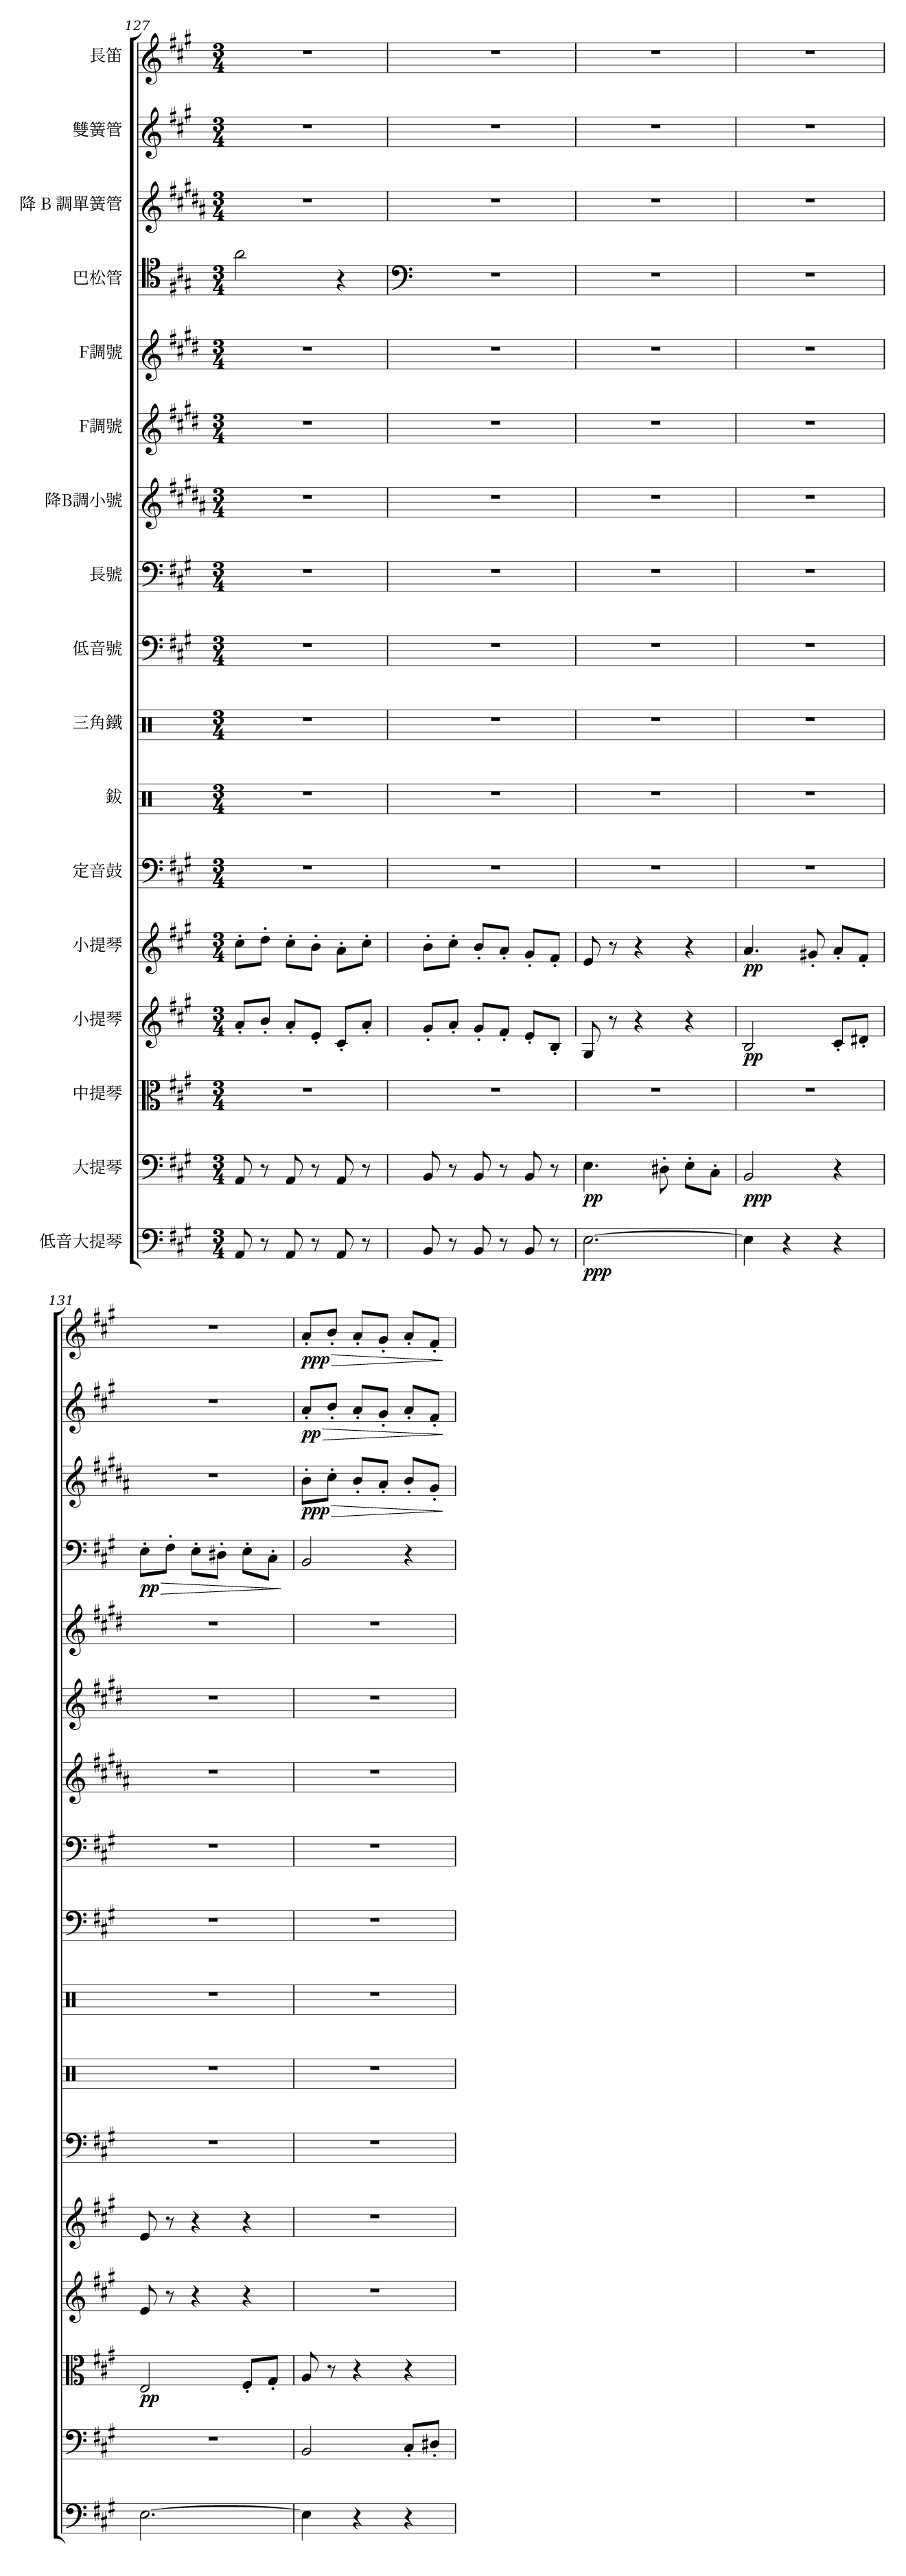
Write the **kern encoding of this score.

**kern	**dynam	**kern	**dynam	**kern	**dynam	**kern	**dynam	**kern	**dynam	**kern	**kern	**kern	**kern	**kern	**kern	**kern	**kern	**kern	**dynam	**kern	**dynam	**kern	**dynam	**kern	**dynam
*part17	*part17	*part16	*part16	*part15	*part15	*part14	*part14	*part13	*part13	*part12	*part11	*part10	*part9	*part8	*part7	*part6	*part5	*part4	*part4	*part3	*part3	*part2	*part2	*part1	*part1
*staff17	*staff17	*staff16	*staff16	*staff15	*staff15	*staff14	*staff14	*staff13	*staff13	*staff12	*staff11	*staff10	*staff9	*staff8	*staff7	*staff6	*staff5	*staff4	*staff4	*staff3	*staff3	*staff2	*staff2	*staff1	*staff1
*I"低音大提琴	*	*I"大提琴	*	*I"中提琴	*	*I"小提琴	*	*I"小提琴	*	*I"定音鼓	*I"鈸	*I"三角鐵	*I"低音號	*I"長號	*I"降B調小號	*I"F調號	*I"F調號	*I"巴松管	*	*I"降 B 調單簧管	*	*I"雙簧管	*	*I"長笛	*
*clefF4	*	*clefF4	*	*clefC3	*	*clefG2	*	*clefG2	*	*clefF4	*clefX	*clefX	*clefF4	*clefF4	*clefG2	*clefG2	*clefG2	*clefC4	*	*clefG2	*	*clefG2	*	*clefG2	*
*ITrd7c12	*	*	*	*	*	*	*	*	*	*	*	*	*	*	*ITrd1c2	*ITrd4c7	*ITrd4c7	*	*	*ITrd1c2	*	*	*	*	*
*k[f#c#g#]	*	*k[f#c#g#]	*	*k[f#c#g#]	*	*k[f#c#g#]	*	*k[f#c#g#]	*	*k[f#c#g#]	*k[]	*k[]	*k[f#c#g#]	*k[f#c#g#]	*k[f#c#g#]	*k[f#c#g#]	*k[f#c#g#]	*k[f#c#g#]	*	*k[f#c#g#]	*	*k[f#c#g#]	*	*k[f#c#g#]	*
*M3/4	*	*M3/4	*	*M3/4	*	*M3/4	*	*M3/4	*	*M3/4	*M3/4	*M3/4	*M3/4	*M3/4	*M3/4	*M3/4	*M3/4	*M3/4	*	*M3/4	*	*M3/4	*	*M3/4	*
=127	=127	=127	=127	=127	=127	=127	=127	=127	=127	=127	=127	=127	=127	=127	=127	=127	=127	=127	=127	=127	=127	=127	=127	=127	=127
8AAA/	.	8AA/	.	2.r	.	8a'/L	.	8cc#'\L	.	2.r	2.r	2.r	2.r	2.r	2.r	2.r	2.r	2a\	.	2.r	.	2.r	.	2.r	.
8r	.	8r	.	.	.	8b'/J	.	8dd'\J	.	.	.	.	.	.	.	.	.	.	.	.	.	.	.	.	.
8AAA/	.	8AA/	.	.	.	8a'/L	.	8cc#'\L	.	.	.	.	.	.	.	.	.	.	.	.	.	.	.	.	.
8r	.	8r	.	.	.	8e'/J	.	8b'\J	.	.	.	.	.	.	.	.	.	.	.	.	.	.	.	.	.
8AAA/	.	8AA/	.	.	.	8c#'/L	.	8a'\L	.	.	.	.	.	.	.	.	.	4r	.	.	.	.	.	.	.
8r	.	8r	.	.	.	8a'/J	.	8cc#'\J	.	.	.	.	.	.	.	.	.	.	.	.	.	.	.	.	.
=128	=128	=128	=128	=128	=128	=128	=128	=128	=128	=128	=128	=128	=128	=128	=128	=128	=128	=128	=128	=128	=128	=128	=128	=128	=128
*	*	*	*	*	*	*	*	*	*	*	*	*	*	*	*	*	*	*clefF4	*	*	*	*	*	*	*
8BBB/	.	8BB/	.	2.r	.	8g#'/L	.	8b'\L	.	2.r	2.r	2.r	2.r	2.r	2.r	2.r	2.r	2.r	.	2.r	.	2.r	.	2.r	.
8r	.	8r	.	.	.	8a'/J	.	8cc#'\J	.	.	.	.	.	.	.	.	.	.	.	.	.	.	.	.	.
8BBB/	.	8BB/	.	.	.	8g#'/L	.	8b'/L	.	.	.	.	.	.	.	.	.	.	.	.	.	.	.	.	.
8r	.	8r	.	.	.	8f#'/J	.	8a'/J	.	.	.	.	.	.	.	.	.	.	.	.	.	.	.	.	.
8BBB/	.	8BB/	.	.	.	8e'/L	.	8g#'/L	.	.	.	.	.	.	.	.	.	.	.	.	.	.	.	.	.
8r	.	8r	.	.	.	8B'/J	.	8f#'/J	.	.	.	.	.	.	.	.	.	.	.	.	.	.	.	.	.
!!LO:PB:g=z
=129	=129	=129	=129	=129	=129	=129	=129	=129	=129	=129	=129	=129	=129	=129	=129	=129	=129	=129	=129	=129	=129	=129	=129	=129	=129
!	!LO:DY:b	!	!LO:DY:b	!	!	!	!	!	!	!	!	!	!	!	!	!	!	!	!	!	!	!	!	!	!
[2.EE\	ppp	4.E\	pp	2.r	.	8G#/	.	8e/	.	2.r	2.r	2.r	2.r	2.r	2.r	2.r	2.r	2.r	.	2.r	.	2.r	.	2.r	.
.	.	.	.	.	.	8r	.	8r	.	.	.	.	.	.	.	.	.	.	.	.	.	.	.	.	.
.	.	.	.	.	.	4r	.	4r	.	.	.	.	.	.	.	.	.	.	.	.	.	.	.	.	.
.	.	8D#X'\	.	.	.	.	.	.	.	.	.	.	.	.	.	.	.	.	.	.	.	.	.	.	.
.	.	8E'\L	.	.	.	4r	.	4r	.	.	.	.	.	.	.	.	.	.	.	.	.	.	.	.	.
.	.	8C#'\J	.	.	.	.	.	.	.	.	.	.	.	.	.	.	.	.	.	.	.	.	.	.	.
=130	=130	=130	=130	=130	=130	=130	=130	=130	=130	=130	=130	=130	=130	=130	=130	=130	=130	=130	=130	=130	=130	=130	=130	=130	=130
!	!	!	!LO:DY:b	!	!	!	!LO:DY:b	!	!LO:DY:b	!	!	!	!	!	!	!	!	!	!	!	!	!	!	!	!
4EE\]	.	2BB/	ppp	2.r	.	2B/	pp	4.a/	pp	2.r	2.r	2.r	2.r	2.r	2.r	2.r	2.r	2.r	.	2.r	.	2.r	.	2.r	.
4r	.	.	.	.	.	.	.	.	.	.	.	.	.	.	.	.	.	.	.	.	.	.	.	.	.
.	.	.	.	.	.	.	.	8g#X'/	.	.	.	.	.	.	.	.	.	.	.	.	.	.	.	.	.
4r	.	4r	.	.	.	8c#'/L	.	8a'/L	.	.	.	.	.	.	.	.	.	.	.	.	.	.	.	.	.
.	.	.	.	.	.	8d#X'/J	.	8f#'/J	.	.	.	.	.	.	.	.	.	.	.	.	.	.	.	.	.
=131	=131	=131	=131	=131	=131	=131	=131	=131	=131	=131	=131	=131	=131	=131	=131	=131	=131	=131	=131	=131	=131	=131	=131	=131	=131
!	!	!	!	!	!LO:DY:b	!	!	!	!	!	!	!	!	!	!	!	!	!	!LO:HP:b	!	!	!	!	!	!
!	!	!	!	!	!	!	!	!	!	!	!	!	!	!	!	!	!	!	!LO:DY:n=1:b	!	!	!	!	!	!
[2.EE\	.	2.r	.	2E/	pp	8e/	.	8e/	.	2.r	2.r	2.r	2.r	2.r	2.r	2.r	2.r	8E'\L	> pp	2.r	.	2.r	.	2.r	.
.	.	.	.	.	.	8r	.	8r	.	.	.	.	.	.	.	.	.	8F#'\J	.	.	.	.	.	.	.
.	.	.	.	.	.	4r	.	4r	.	.	.	.	.	.	.	.	.	8E'\L	.	.	.	.	.	.	.
.	.	.	.	.	.	.	.	.	.	.	.	.	.	.	.	.	.	8D#X'\J	.	.	.	.	.	.	.
.	.	.	.	8F#'/L	.	4r	.	4r	.	.	.	.	.	.	.	.	.	8E'\L	.	.	.	.	.	.	.
.	.	.	.	8G#'/J	.	.	.	.	.	.	.	.	.	.	.	.	.	8C#'\J	.	.	.	.	.	.	.
.	.	.	.	.	.	.	.	.	.	.	.	.	.	.	.	.	.	.	]	.	.	.	.	.	.
=132	=132	=132	=132	=132	=132	=132	=132	=132	=132	=132	=132	=132	=132	=132	=132	=132	=132	=132	=132	=132	=132	=132	=132	=132	=132
!	!	!	!	!	!	!	!	!	!	!	!	!	!	!	!	!	!	!	!	!	!LO:HP:b	!	!LO:HP:b	!	!LO:HP:b
!	!	!	!	!	!	!	!	!	!	!	!	!	!	!	!	!	!	!	!	!	!LO:DY:n=1:b	!	!LO:DY:n=1:b	!	!LO:DY:n=1:b
4EE\]	.	2BB/	.	8A/	.	2.r	.	2.r	.	2.r	2.r	2.r	2.r	2.r	2.r	2.r	2.r	2BB/	.	8a'\L	> ppp	8a'/L	> pp	8a'/L	> ppp
.	.	.	.	8r	.	.	.	.	.	.	.	.	.	.	.	.	.	.	.	8b'\J	.	8b'/J	.	8b'/J	.
4r	.	.	.	4r	.	.	.	.	.	.	.	.	.	.	.	.	.	.	.	8a'/L	.	8a'/L	.	8a'/L	.
.	.	.	.	.	.	.	.	.	.	.	.	.	.	.	.	.	.	.	.	8g#'/J	.	8g#'/J	.	8g#'/J	.
4r	.	8C#'/L	.	4r	.	.	.	.	.	.	.	.	.	.	.	.	.	4r	.	8a'/L	.	8a'/L	.	8a'/L	.
.	.	8D#X'/J	.	.	.	.	.	.	.	.	.	.	.	.	.	.	.	.	.	8f#'/J	.	8f#'/J	.	8f#'/J	.
.	.	.	.	.	.	.	.	.	.	.	.	.	.	.	.	.	.	.	.	.	]	.	]	.	]
=	=	=	=	=	=	=	=	=	=	=	=	=	=	=	=	=	=	=	=	=	=	=	=	=	=
*-	*-	*-	*-	*-	*-	*-	*-	*-	*-	*-	*-	*-	*-	*-	*-	*-	*-	*-	*-	*-	*-	*-	*-	*-	*-
